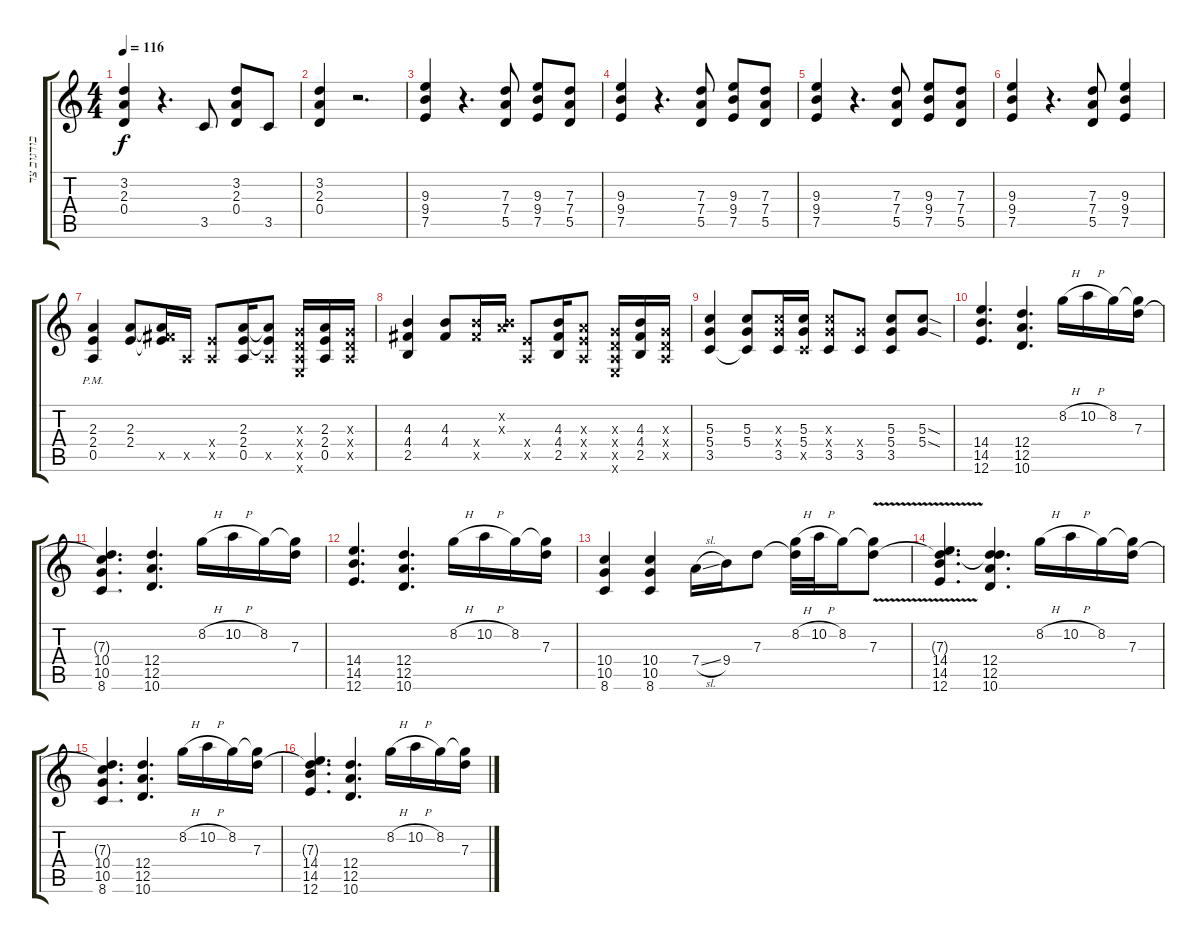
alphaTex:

\track ("בודגוב צד שמאל" "בודגוב צד ") {instrument distortionguitar}
\staff {score tabs}
\tuning (E4 B3 G3 D3 A2 E2) {hide}
\ts (4 4)
\tempo 116
\clef g2
\ks c
(3.2 2.3 0.4).4{dy f} r.4{d} 3.5.8 (3.2 2.3 0.4).8 3.5.8 |
(3.2 2.3 0.4).4 r.2{d} |
(9.3 9.4 7.5).4 r.4{d} (7.3 7.4 5.5).8 (9.3 9.4 7.5).8 (7.3 7.4 5.5).8 |
(9.3 9.4 7.5).4 r.4{d} (7.3 7.4 5.5).8 (9.3 9.4 7.5).8 (7.3 7.4 5.5).8 |
(9.3 9.4 7.5).4 r.4{d} (7.3 7.4 5.5).8 (9.3 9.4 7.5).8 (7.3 7.4 5.5).8 |
(9.3 9.4 7.5).4 r.4{d} (7.3 7.4 5.5).8 (9.3 9.4 7.5).4 |
(2.3 2.4 0.5{pm}).4 (2.3 2.4).8 (2.3{t} 2.4{t} 9.5{x}).16 0.5{x}.16 (2.4{x} 0.5{x}).8 (2.3 2.4 0.5).16 (2.3{t} 2.4{t} 0.5{x}).8 (0.3{x} 0.4{x} 0.5{x} 0.6{x}).16 (2.3 2.4 0.5).16 (0.3{x} 0.4{x} 0.5{x}).16 |
(4.3 4.4 2.5).4 (4.3 4.4).8 (9.4{x} 9.5{x}).16 (0.2{x} 2.3{x}).16 (2.4{x} 0.5{x}).8 (4.3 4.4 2.5).16 (2.3{x} 2.4{x} 0.5{x}).8 (0.3{x} 0.4{x} 0.5{x} 0.6{x}).16 (4.3 4.4 2.5).16 (0.3{x} 0.4{x} 0.5{x}).16 |
(5.3 5.4 3.5).4 (5.3 5.4 3.5{t}).8 (5.3{x} 5.4{x} 3.5).16 (5.3 5.4 3.5{x}).16 (5.3{x} 5.4{x} 3.5).8 (5.4{x} 3.5).8 (5.3 5.4 3.5).8 (5.3{sod} 5.4{sod}).8 |
(14.4 14.5 12.6).4{d volume 10 balance 7 instrument distortionguitar} (12.4 12.5 10.6).4{d} 8.2{h}.16 10.2{h}.16 8.2.16 (8.2{t} 7.3).16 |
(7.3{t} 10.4 10.5 8.6).4{d} (12.4 12.5 10.6).4{d} 8.2{h}.16 10.2{h}.16 8.2.16 (8.2{t} 7.3).16 |
(14.4 14.5 12.6).4{d} (12.4 12.5 10.6).4{d} 8.2{h}.16 10.2{h}.16 8.2.16 (8.2{t} 7.3).16 |
(10.4 10.5 8.6).4 (10.4 10.5 8.6).4 7.4{sl}.16{volume 11 instrument distortionguitar} 9.4.16 7.3.8 (8.2{h} 7.3{t}).32 10.2{h}.32 8.2.16 (8.2{t} 7.3{v}).8 |
(7.3{t} 14.4 14.5 12.6).4{d} (7.3{t} 12.4 12.5 10.6).4{d volume 11 instrument distortionguitar} 8.2{h}.16 10.2{h}.16 8.2.16 (8.2{t} 7.3).16 |
(7.3{t} 10.4 10.5 8.6).4{d} (12.4 12.5 10.6).4{d} 8.2{h}.16 10.2{h}.16 8.2.16 (8.2{t} 7.3).16 |
(7.3{t} 14.4 14.5 12.6).4{d} (12.4 12.5 10.6).4{d} 8.2{h}.16 10.2{h}.16 8.2.16 (8.2{t} 7.3).16
